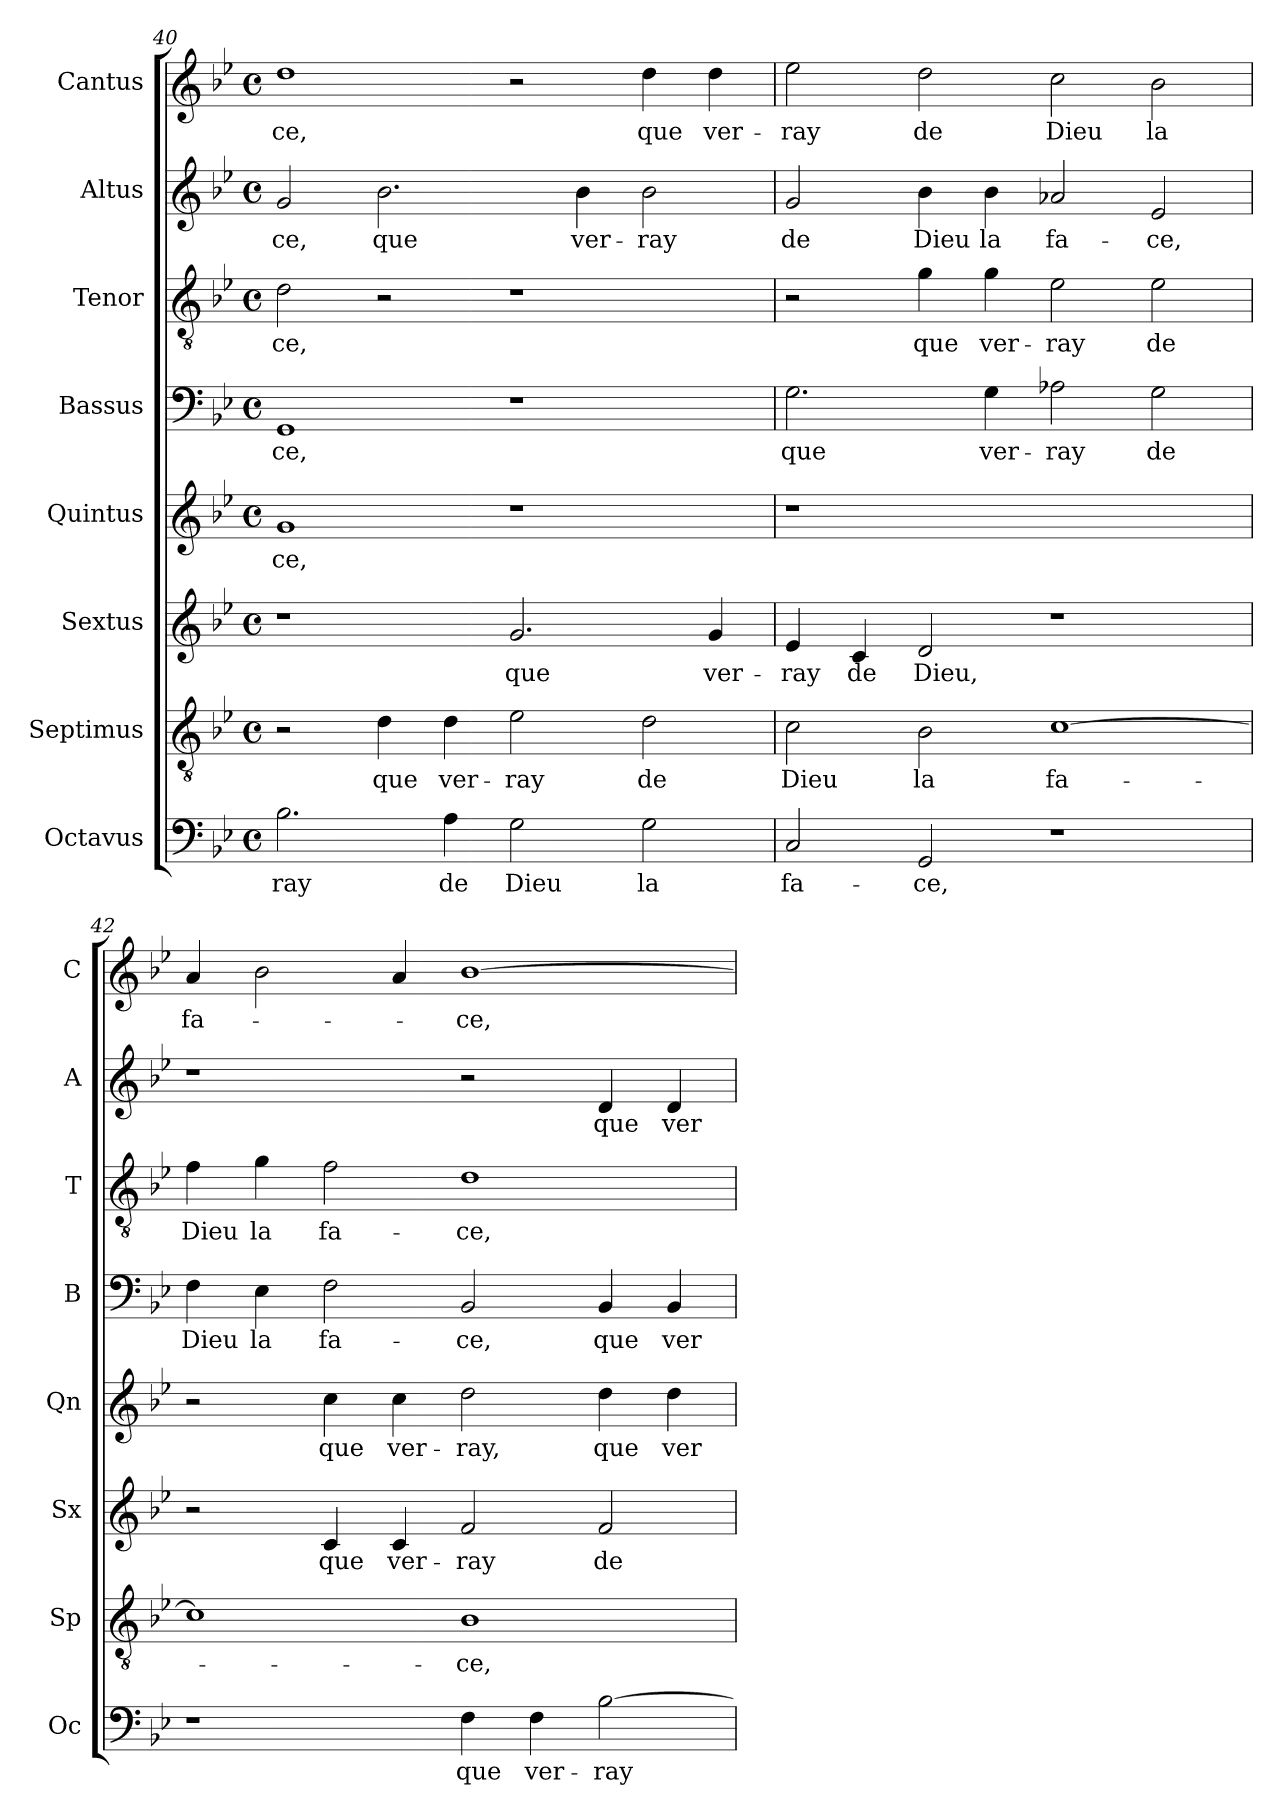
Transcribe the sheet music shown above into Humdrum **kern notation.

**kern	**text	**kern	**text	**kern	**text	**kern	**text	**kern	**text	**kern	**text	**kern	**text	**kern	**text
*part8	*part8	*part7	*part7	*part6	*part6	*part5	*part5	*part4	*part4	*part3	*part3	*part2	*part2	*part1	*part1
*staff8	*staff8	*staff7	*staff7	*staff6	*staff6	*staff5	*staff5	*staff4	*staff4	*staff3	*staff3	*staff2	*staff2	*staff1	*staff1
*I"Octavus	*	*I"Septimus	*	*I"Sextus	*	*I"Quintus	*	*I"Bassus	*	*I"Tenor	*	*I"Altus	*	*I"Cantus	*
*I'Oc	*	*I'Sp	*	*I'Sx	*	*I'Qn	*	*I'B	*	*I'T	*	*I'A	*	*I'C	*
*clefF4	*	*clefGv2	*	*clefG2	*	*clefG2	*	*clefF4	*	*clefGv2	*	*clefG2	*	*clefG2	*
*k[b-e-]	*	*k[b-e-]	*	*k[b-e-]	*	*k[b-e-]	*	*k[b-e-]	*	*k[b-e-]	*	*k[b-e-]	*	*k[b-e-]	*
*B-:	*	*B-:	*	*B-:	*	*B-:	*	*B-:	*	*B-:	*	*B-:	*	*B-:	*
*M4/4	*	*M4/4	*	*M4/4	*	*M4/4	*	*M4/4	*	*M4/4	*	*M4/4	*	*M4/4	*
*met(c)	*	*met(c)	*	*met(c)	*	*met(c)	*	*met(c)	*	*met(c)	*	*met(c)	*	*met(c)	*
=40	=40	=40	=40	=40	=40	=40	=40	=40	=40	=40	=40	=40	=40	=40	=40
!	!LO:LY:b	!	!	!	!	!	!LO:LY:b	!	!LO:LY:b	!	!LO:LY:b	!	!LO:LY:b	!	!LO:LY:b
2.B-\	-ray	2r	.	1r	.	1g	-ce,	1GG	-ce,	2d\	-ce,	2g/	-ce,	1dd	-ce,
!	!	!	!LO:LY:b	!	!	!	!	!	!	!	!	!	!LO:LY:b	!	!
.	.	4d\	que	.	.	.	.	.	.	2r	.	2.b-\	que	.	.
!	!LO:LY:b	!	!LO:LY:b	!	!	!	!	!	!	!	!	!	!	!	!
4A\	de	4d\	ver-	.	.	.	.	.	.	.	.	.	.	.	.
!	!LO:LY:b	!	!LO:LY:b	!	!LO:LY:b	!	!	!	!	!	!	!	!	!	!
2G\	Dieu	2e-\	-ray	2.g/	que	1r	.	1r	.	1r	.	.	.	2r	.
!	!	!	!	!	!	!	!	!	!	!	!	!	!LO:LY:b	!	!
.	.	.	.	.	.	.	.	.	.	.	.	4b-\	ver-	.	.
!	!LO:LY:b	!	!LO:LY:b	!	!	!	!	!	!	!	!	!	!LO:LY:b	!	!LO:LY:b
2G\	la	2d\	de	.	.	.	.	.	.	.	.	2b-\	-ray	4dd\	que
!	!	!	!	!	!LO:LY:b	!	!	!	!	!	!	!	!	!	!LO:LY:b
.	.	.	.	4g/	ver-	.	.	.	.	.	.	.	.	4dd\	ver-
!!LO:LB:g=z
=41	=41	=41	=41	=41	=41	=41	=41	=41	=41	=41	=41	=41	=41	=41	=41
!	!LO:LY:b	!	!LO:LY:b	!	!LO:LY:b	!	!	!	!LO:LY:b	!	!	!	!LO:LY:b	!	!LO:LY:b
2C/	fa-	2c\	Dieu	4e-/	-ray	1r	.	2.G\	que	2r	.	2g/	de	2ee-\	-ray
!	!	!	!	!	!LO:LY:b	!	!	!	!	!	!	!	!	!	!
.	.	.	.	4c/	de	.	.	.	.	.	.	.	.	.	.
!	!LO:LY:b	!	!LO:LY:b	!	!LO:LY:b	!	!	!	!	!	!LO:LY:b	!	!LO:LY:b	!	!LO:LY:b
2GG/	-ce,	2B-\	la	2d/	Dieu,	.	.	.	.	4g\	que	4b-\	Dieu	2dd\	de
!	!	!	!	!	!	!	!	!	!LO:LY:b	!	!LO:LY:b	!	!LO:LY:b	!	!
.	.	.	.	.	.	.	.	4G\	ver-	4g\	ver-	4b-\	la	.	.
!	!	!	!LO:LY:b	!	!	!	!	!	!LO:LY:b	!	!LO:LY:b	!	!LO:LY:b	!	!LO:LY:b
1r	.	[1c	fa-	1r	.	1ryy	.	2A-X\	-ray	2e-\	-ray	2a-X/	fa-	2cc\	Dieu
!	!	!	!	!	!	!	!	!	!LO:LY:b	!	!LO:LY:b	!	!LO:LY:b	!	!LO:LY:b
.	.	.	.	.	.	.	.	2G\	de	2e-\	de	2e-/	-ce,	2b-\	la
=42	=42	=42	=42	=42	=42	=42	=42	=42	=42	=42	=42	=42	=42	=42	=42
!	!	!	!	!	!	!	!	!	!LO:LY:b	!	!LO:LY:b	!	!	!	!LO:LY:b
1r	.	1c]	.	2r	.	2r	.	4F\	Dieu	4f\	Dieu	1r	.	4a/	fa-
!	!	!	!	!	!	!	!	!	!LO:LY:b	!	!LO:LY:b	!	!	!	!
.	.	.	.	.	.	.	.	4E-\	la	4g\	la	.	.	2b-\	.
!	!	!	!	!	!LO:LY:b	!	!LO:LY:b	!	!LO:LY:b	!	!LO:LY:b	!	!	!	!
.	.	.	.	4c/	que	4cc\	que	2F\	fa-	2f\	fa-	.	.	.	.
!	!	!	!	!	!LO:LY:b	!	!LO:LY:b	!	!	!	!	!	!	!	!
.	.	.	.	4c/	ver-	4cc\	ver-	.	.	.	.	.	.	4a/	.
!	!LO:LY:b	!	!LO:LY:b	!	!LO:LY:b	!	!LO:LY:b	!	!LO:LY:b	!	!LO:LY:b	!	!	!	!LO:LY:b
4F\	que	1B-	-ce,	2f/	-ray	2dd\	-ray,	2BB-/	-ce,	1d	-ce,	2r	.	[1b-	-ce,
!	!LO:LY:b	!	!	!	!	!	!	!	!	!	!	!	!	!	!
4F\	ver-	.	.	.	.	.	.	.	.	.	.	.	.	.	.
!	!LO:LY:b	!	!	!	!LO:LY:b	!	!LO:LY:b	!	!LO:LY:b	!	!	!	!LO:LY:b	!	!
[2B-\	-ray	.	.	2f/	de	4dd\	que	4BB-/	que	.	.	4d/	que	.	.
!	!	!	!	!	!	!	!LO:LY:b	!	!LO:LY:b	!	!	!	!LO:LY:b	!	!
.	.	.	.	.	.	4dd\	ver-	4BB-/	ver-	.	.	4d/	ver-	.	.
=	=	=	=	=	=	=	=	=	=	=	=	=	=	=	=
*-	*-	*-	*-	*-	*-	*-	*-	*-	*-	*-	*-	*-	*-	*-	*-
